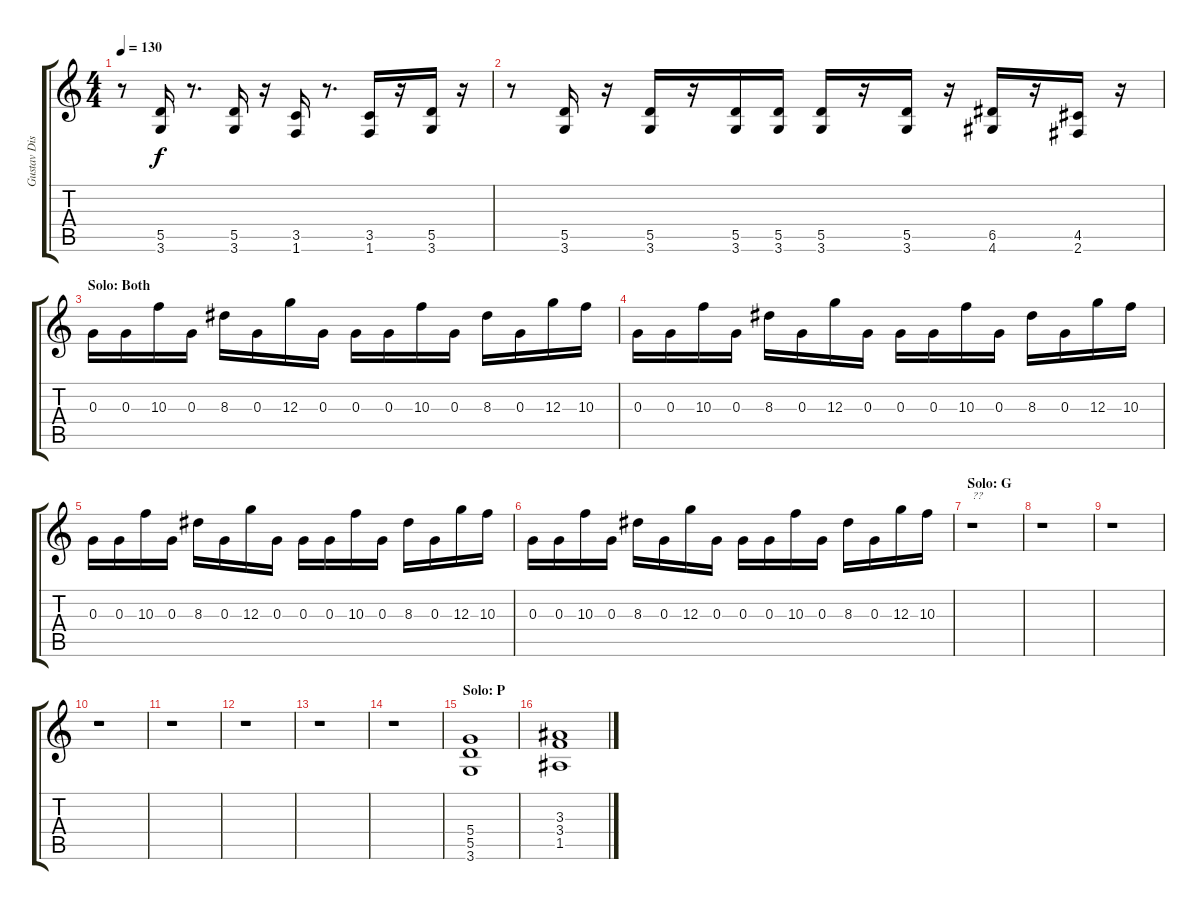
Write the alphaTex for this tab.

\track ("Gustav Distorsion" "Gustav Dis") {instrument overdrivenguitar}
\staff {score tabs}
\tuning (E4 B3 G3 D3 A2 E2) {hide}
\ts (4 4)
\tempo 130
\clef g2
\ks c
r.8{dy f} (5.5 3.6).16 r.8{d} (5.5 3.6).16 r.16 (3.5 1.6).16 r.8{d} (3.5 1.6).16 r.16 (5.5 3.6).16 r.16 |
r.8 (5.5 3.6).16 r.16 (5.5 3.6).16 r.16 (5.5 3.6).16 (5.5 3.6).16 (5.5 3.6).16 r.16 (5.5 3.6).16 r.16 (6.5 4.6).16 r.16 (4.5 2.6).16 r.16 |
\section ("" "Solo: Both")
0.3.16 0.3.16 10.3.16 0.3.16 8.3.16 0.3.16 12.3.16 0.3.16 0.3.16 0.3.16 10.3.16 0.3.16 8.3.16 0.3.16 12.3.16 10.3.16 |
0.3.16 0.3.16 10.3.16 0.3.16 8.3.16 0.3.16 12.3.16 0.3.16 0.3.16 0.3.16 10.3.16 0.3.16 8.3.16 0.3.16 12.3.16 10.3.16 |
0.3.16 0.3.16 10.3.16 0.3.16 8.3.16 0.3.16 12.3.16 0.3.16 0.3.16 0.3.16 10.3.16 0.3.16 8.3.16 0.3.16 12.3.16 10.3.16 |
0.3.16 0.3.16 10.3.16 0.3.16 8.3.16 0.3.16 12.3.16 0.3.16 0.3.16 0.3.16 10.3.16 0.3.16 8.3.16 0.3.16 12.3.16 10.3.16 |
\section ("" "Solo: G")
r.1{txt "??"} |
r.1 |
r.1 |
r.1 |
r.1 |
r.1 |
r.1 |
r.1 |
\section ("" "Solo: P")
(5.4 5.5 3.6).1 |
(3.3 3.4 1.5).1
